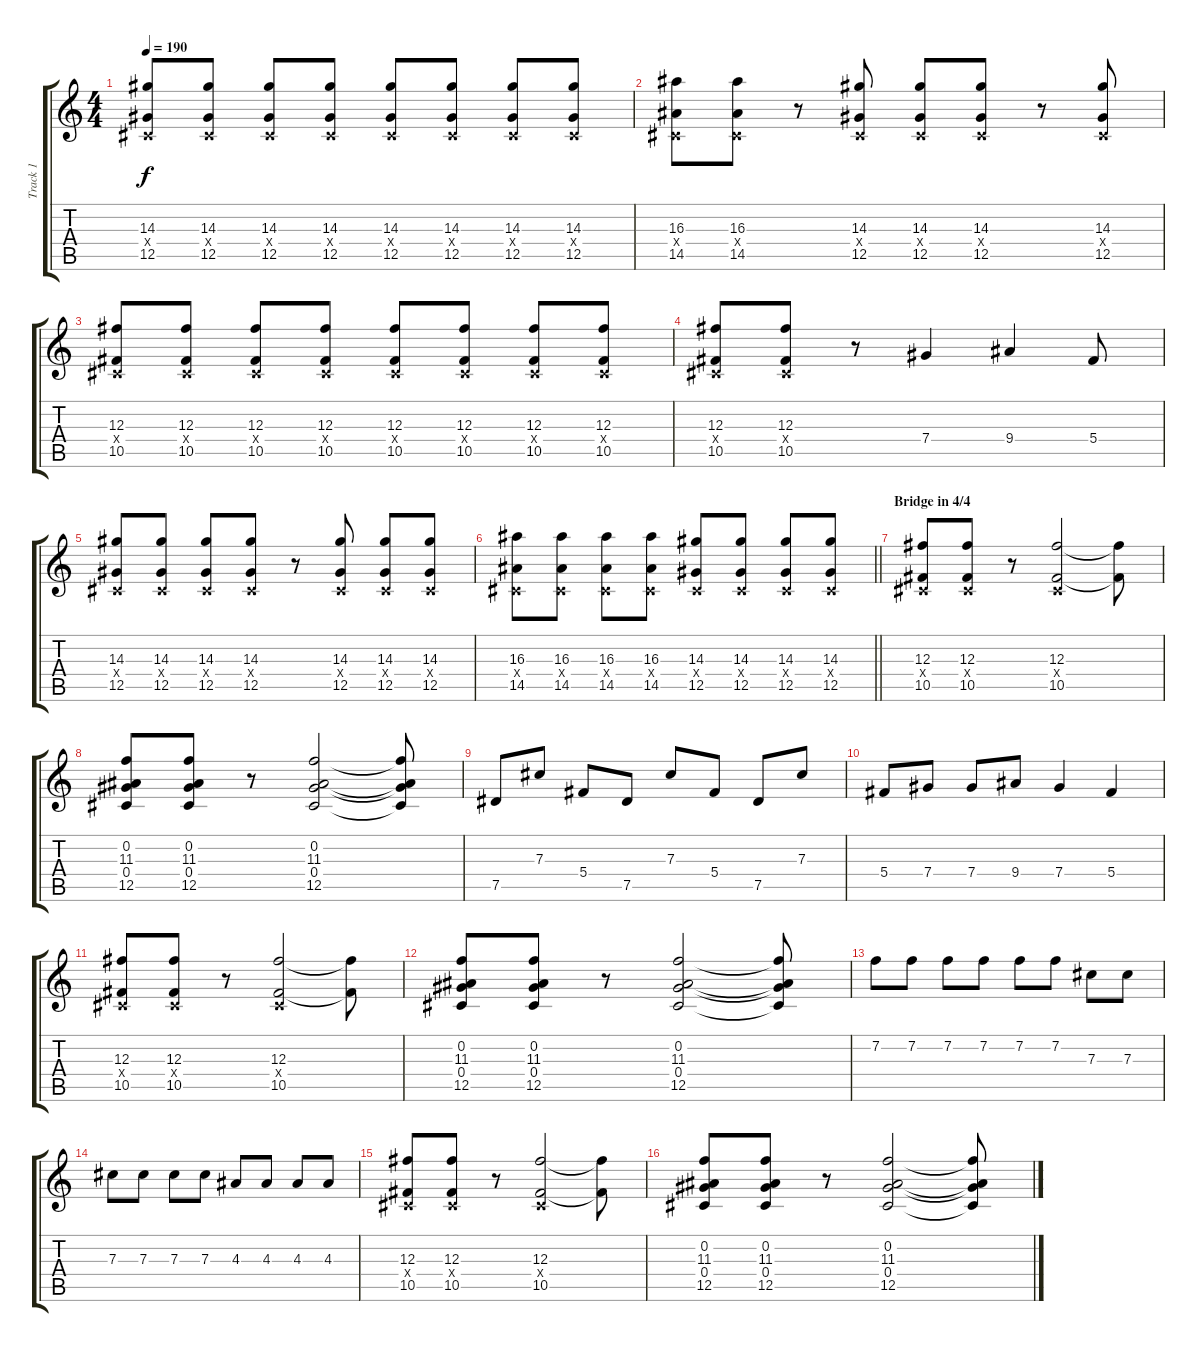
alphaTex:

\track ("Track 1" "Track 1") {instrument distortionguitar}
\staff {score tabs}
\tuning (Eb4 Bb3 Gb3 Db3 Ab2 Db2) {hide}
\ts (4 4)
\tempo 190
\clef g2
\ks c
(14.3 0.4{x} 12.5).8{dy f} (14.3 0.4{x} 12.5).8 (14.3 0.4{x} 12.5).8 (14.3 0.4{x} 12.5).8 (14.3 0.4{x} 12.5).8 (14.3 0.4{x} 12.5).8 (14.3 0.4{x} 12.5).8 (14.3 0.4{x} 12.5).8 |
(16.3 0.4{x} 14.5).8 (16.3 0.4{x} 14.5).8 r.8 (14.3 0.4{x} 12.5).8 (14.3 0.4{x} 12.5).8 (14.3 0.4{x} 12.5).8 r.8 (14.3 0.4{x} 12.5).8 |
(12.3 0.4{x} 10.5).8 (12.3 0.4{x} 10.5).8 (12.3 0.4{x} 10.5).8 (12.3 0.4{x} 10.5).8 (12.3 0.4{x} 10.5).8 (12.3 0.4{x} 10.5).8 (12.3 0.4{x} 10.5).8 (12.3 0.4{x} 10.5).8 |
(12.3 0.4{x} 10.5).8 (12.3 0.4{x} 10.5).8 r.8 7.4.4 9.4.4 5.4.8 |
(14.3 0.4{x} 12.5).8 (14.3 0.4{x} 12.5).8 (14.3 0.4{x} 12.5).8 (14.3 0.4{x} 12.5).8 r.8 (14.3 0.4{x} 12.5).8 (14.3 0.4{x} 12.5).8 (14.3 0.4{x} 12.5).8 |
\barLineRight lightlight
(16.3 0.4{x} 14.5).8 (16.3 0.4{x} 14.5).8 (16.3 0.4{x} 14.5).8 (16.3 0.4{x} 14.5).8 (14.3 0.4{x} 12.5).8 (14.3 0.4{x} 12.5).8 (14.3 0.4{x} 12.5).8 (14.3 0.4{x} 12.5).8 |
\section ("" "Bridge in 4/4")
(12.3 0.4{x} 10.5).8 (12.3 0.4{x} 10.5).8 r.8 (12.3 0.4{x} 10.5).2 (12.3{t} 10.5{t}).8 |
(0.2 11.3 0.4 12.5).8 (0.2 11.3 0.4 12.5).8 r.8 (0.2 11.3 0.4 12.5).2 (0.2{t} 11.3{t} 0.4{t} 12.5{t}).8 |
7.5.8 7.3.8 5.4.8 7.5.8 7.3.8 5.4.8 7.5.8 7.3.8 |
5.4.8 7.4.8 7.4.8 9.4.8 7.4.4 5.4.4 |
(12.3 0.4{x} 10.5).8 (12.3 0.4{x} 10.5).8 r.8 (12.3 0.4{x} 10.5).2 (12.3{t} 10.5{t}).8 |
(0.2 11.3 0.4 12.5).8 (0.2 11.3 0.4 12.5).8 r.8 (0.2 11.3 0.4 12.5).2 (0.2{t} 11.3{t} 0.4{t} 12.5{t}).8 |
7.2.8 7.2.8 7.2.8 7.2.8 7.2.8 7.2.8 7.3.8 7.3.8 |
7.3.8 7.3.8 7.3.8 7.3.8 4.3.8 4.3.8 4.3.8 4.3.8 |
(12.3 0.4{x} 10.5).8 (12.3 0.4{x} 10.5).8 r.8 (12.3 0.4{x} 10.5).2 (12.3{t} 10.5{t}).8 |
(0.2 11.3 0.4 12.5).8 (0.2 11.3 0.4 12.5).8 r.8 (0.2 11.3 0.4 12.5).2 (0.2{t} 11.3{t} 0.4{t} 12.5{t}).8
